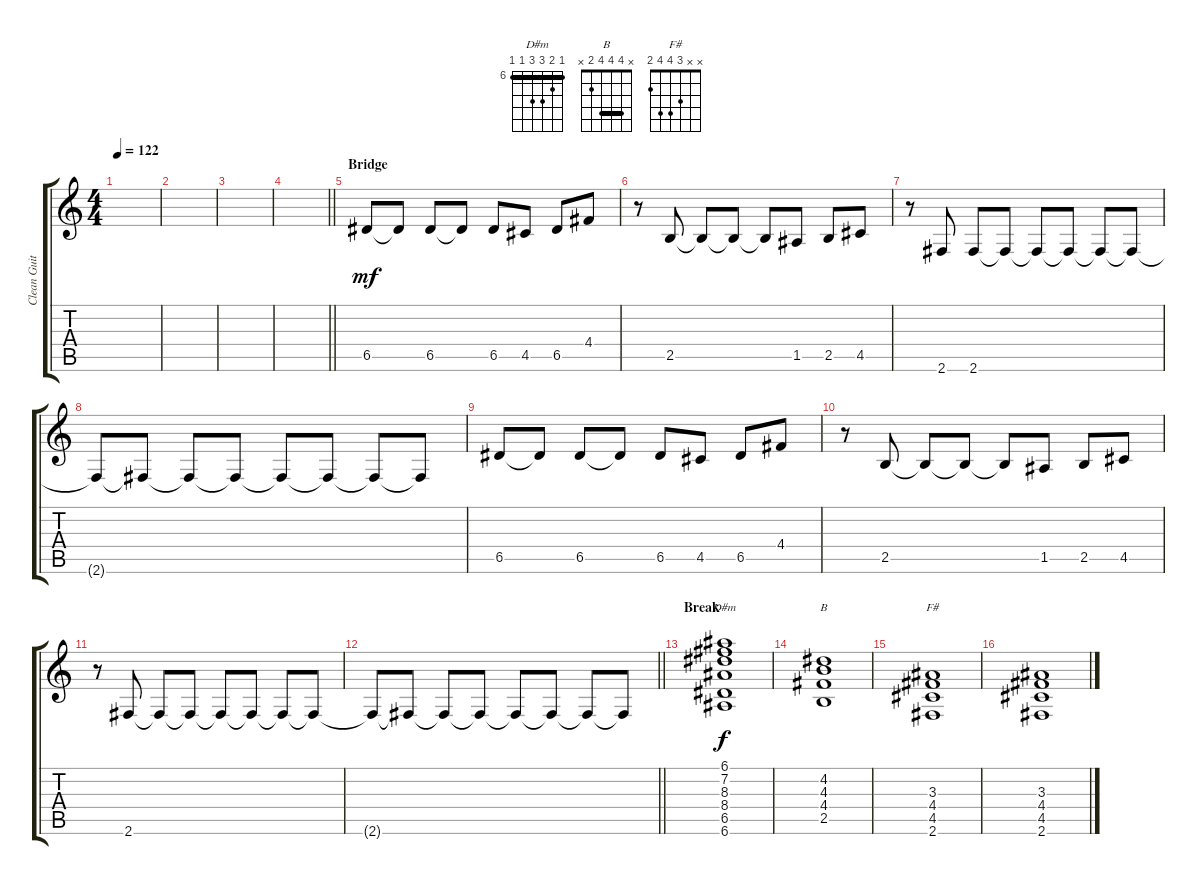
\track ("Clean Guitar" "Clean Guit") {instrument electricguitarclean}
\staff {score tabs}
\tuning (E4 B3 G3 D3 A2 E2) {hide}
\chord ("D#m" 6 7 8 8 6 6) {firstfret 6 barre 6}
\chord ("B" x 4 4 4 2 x) {barre 4}
\chord ("F#" x x 3 4 4 2)
\ts (4 4)
\tempo 122
\clef g2
\ks c
|
|
|
\barLineRight lightlight
|
\section ("" "Bridge")
6.5.8{dy mf} 6.5{t}.8 6.5.8 6.5{t}.8 6.5.8 4.5.8 6.5.8 4.4.8 |
r.8 2.5.8 2.5{t}.8 2.5{t}.8 2.5{t}.8 1.5.8 2.5.8 4.5.8 |
r.8 2.6.8 2.6.8 2.6{t}.8 2.6{t}.8 2.6{t}.8 2.6{t}.8 2.6{t}.8 |
2.6{t}.8 2.6{t}.8 2.6{t}.8 2.6{t}.8 2.6{t}.8 2.6{t}.8 2.6{t}.8 2.6{t}.8 |
6.5.8 6.5{t}.8 6.5.8 6.5{t}.8 6.5.8 4.5.8 6.5.8 4.4.8 |
r.8 2.5.8 2.5{t}.8 2.5{t}.8 2.5{t}.8 1.5.8 2.5.8 4.5.8 |
r.8 2.6.8 2.6{t}.8 2.6{t}.8 2.6{t}.8 2.6{t}.8 2.6{t}.8 2.6{t}.8 |
\barLineRight lightlight
2.6{t}.8 2.6{t}.8 2.6{t}.8 2.6{t}.8 2.6{t}.8 2.6{t}.8 2.6{t}.8 2.6{t}.8 |
\section ("" "Break")
(6.1 7.2 8.3 8.4 6.5 6.6).1{ch "D#m" dy f} |
(4.2 4.3 4.4 2.5).1{ch "B"} |
(3.3 4.4 4.5 2.6).1{ch "F#"} |
(3.3 4.4 4.5 2.6).1
